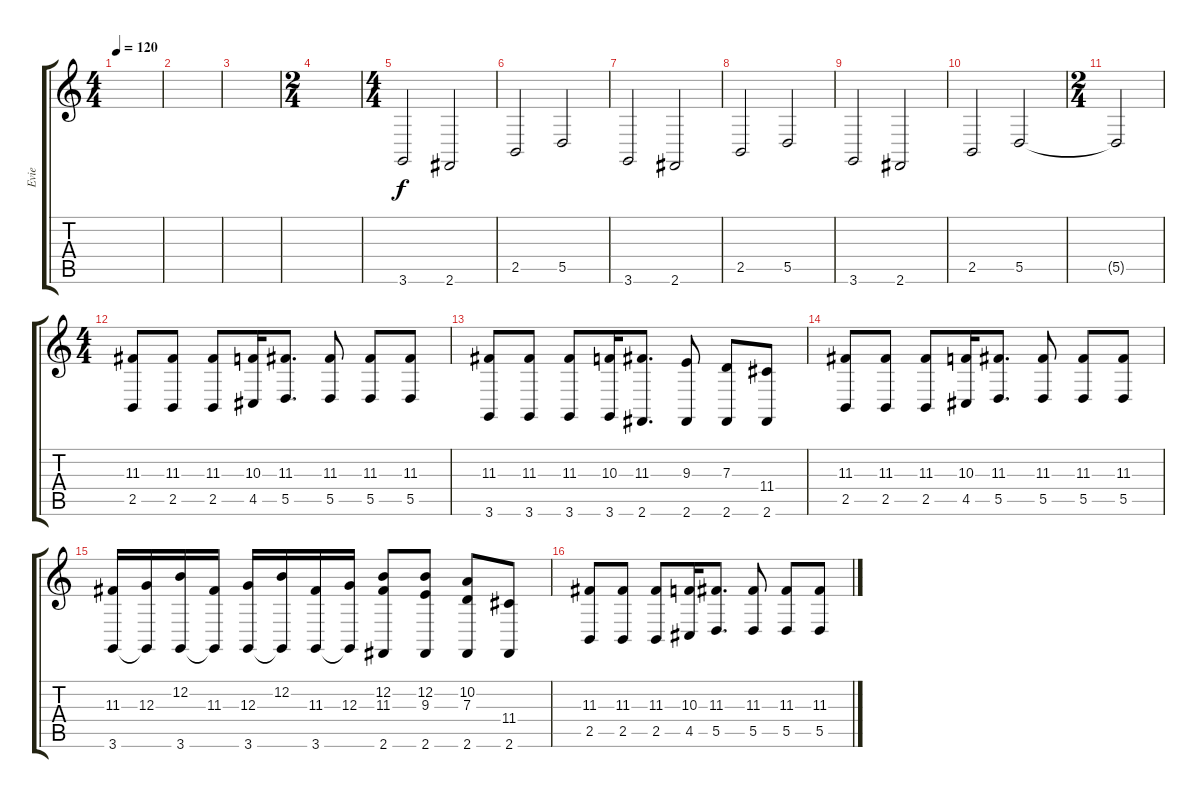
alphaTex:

\track ("Evie" "Evie") {instrument brightacousticpiano}
\staff {score tabs}
\tuning (E4 B3 G3 D3 A2 E2) {hide}
\ts (4 4)
\tempo 120
\clef g2
\ks c
|
|
|
\ts (2 4)
|
\ts (4 4)
3.6.2 2.6.2 |
2.5.2 5.5.2 |
3.6.2 2.6.2 |
2.5.2 5.5.2 |
3.6.2 2.6.2 |
2.5.2 5.5.2 |
\ts (2 4)
5.5{t}.2 |
\ts (4 4)
(11.3 2.5).8 (11.3 2.5).8 (11.3 2.5).8 (10.3 4.5).16 (11.3 5.5).8{d} (11.3 5.5).8 (11.3 5.5).8 (11.3 5.5).8 |
(11.3 3.6).8 (11.3 3.6).8 (11.3 3.6).8 (10.3 3.6).16 (11.3 2.6).8{d} (9.3 2.6).8 (7.3 2.6).8 (11.4 2.6).8 |
(11.3 2.5).8 (11.3 2.5).8 (11.3 2.5).8 (10.3 4.5).16 (11.3 5.5).8{d} (11.3 5.5).8 (11.3 5.5).8 (11.3 5.5).8 |
(11.3 3.6).16 (12.3 3.6{t}).16 (12.2 3.6).16 (11.3 3.6{t}).16 (12.3 3.6).16 (12.2 3.6{t}).16 (11.3 3.6).16 (12.3 3.6{t}).16 (12.2 11.3 2.6).8 (12.2 9.3 2.6).8 (10.2 7.3 2.6).8 (11.4 2.6).8 |
(11.3 2.5).8 (11.3 2.5).8 (11.3 2.5).8 (10.3 4.5).16 (11.3 5.5).8{d} (11.3 5.5).8 (11.3 5.5).8 (11.3 5.5).8
